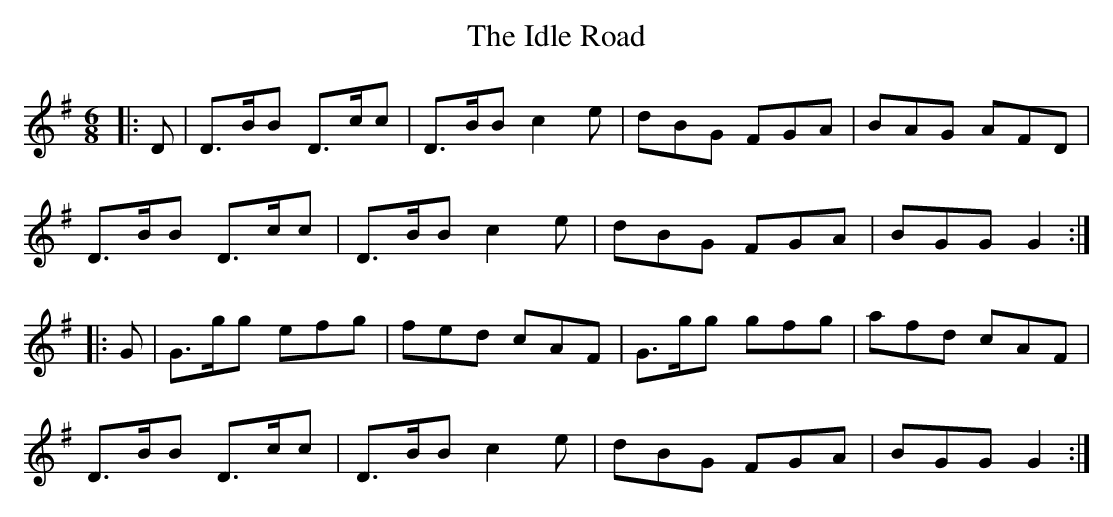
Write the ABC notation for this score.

X:1
T: The Idle Road
M: 6/8
L: 1/8
K: Gmaj
|:D|D>BB D>cc|D>BB c2e|dBG FGA|BAG AFD|
D>BB D>cc|D>BB c2e|dBG FGA|BGG G2:|
|:G|G>gg efg|fed cAF|G>gg gfg|afd cAF|
D>BB D>cc|D>BB c2e|dBG FGA|BGG G2:|
